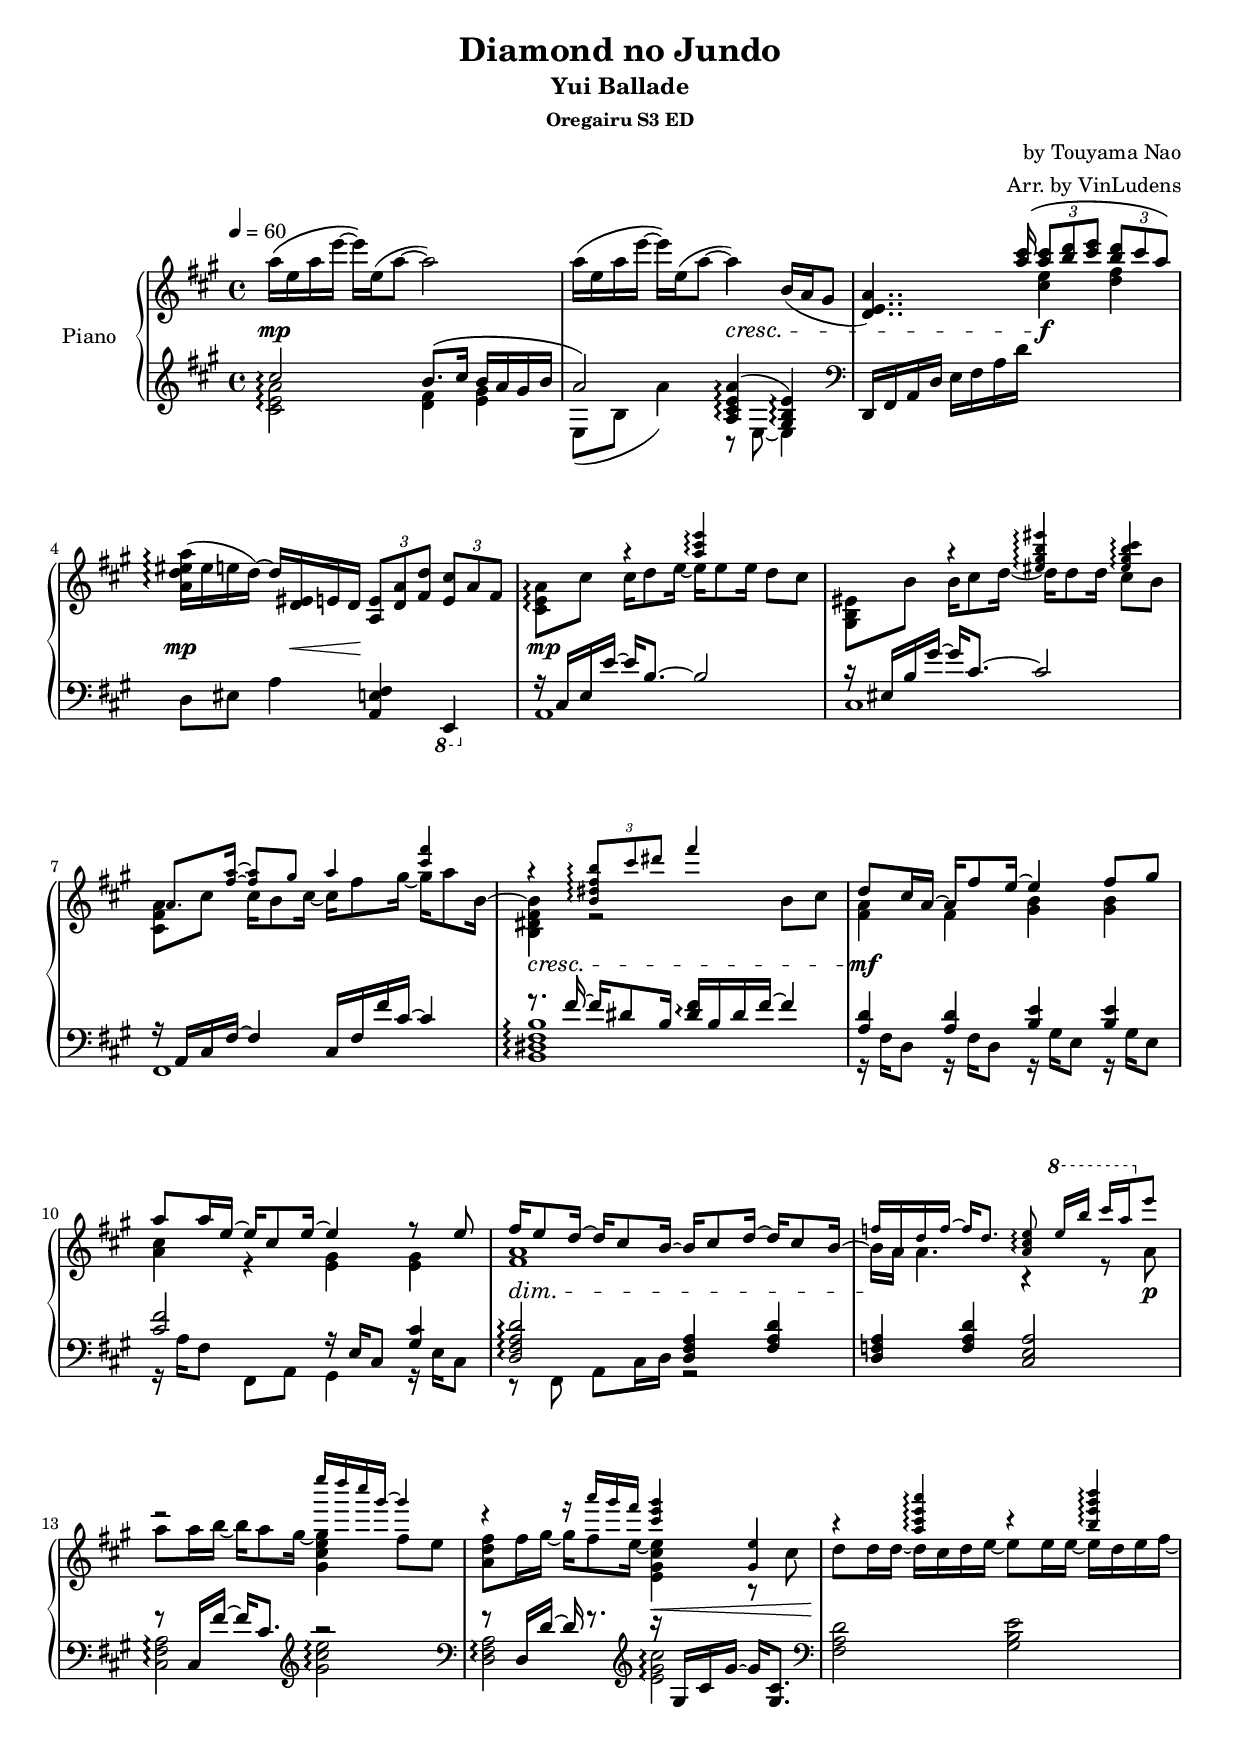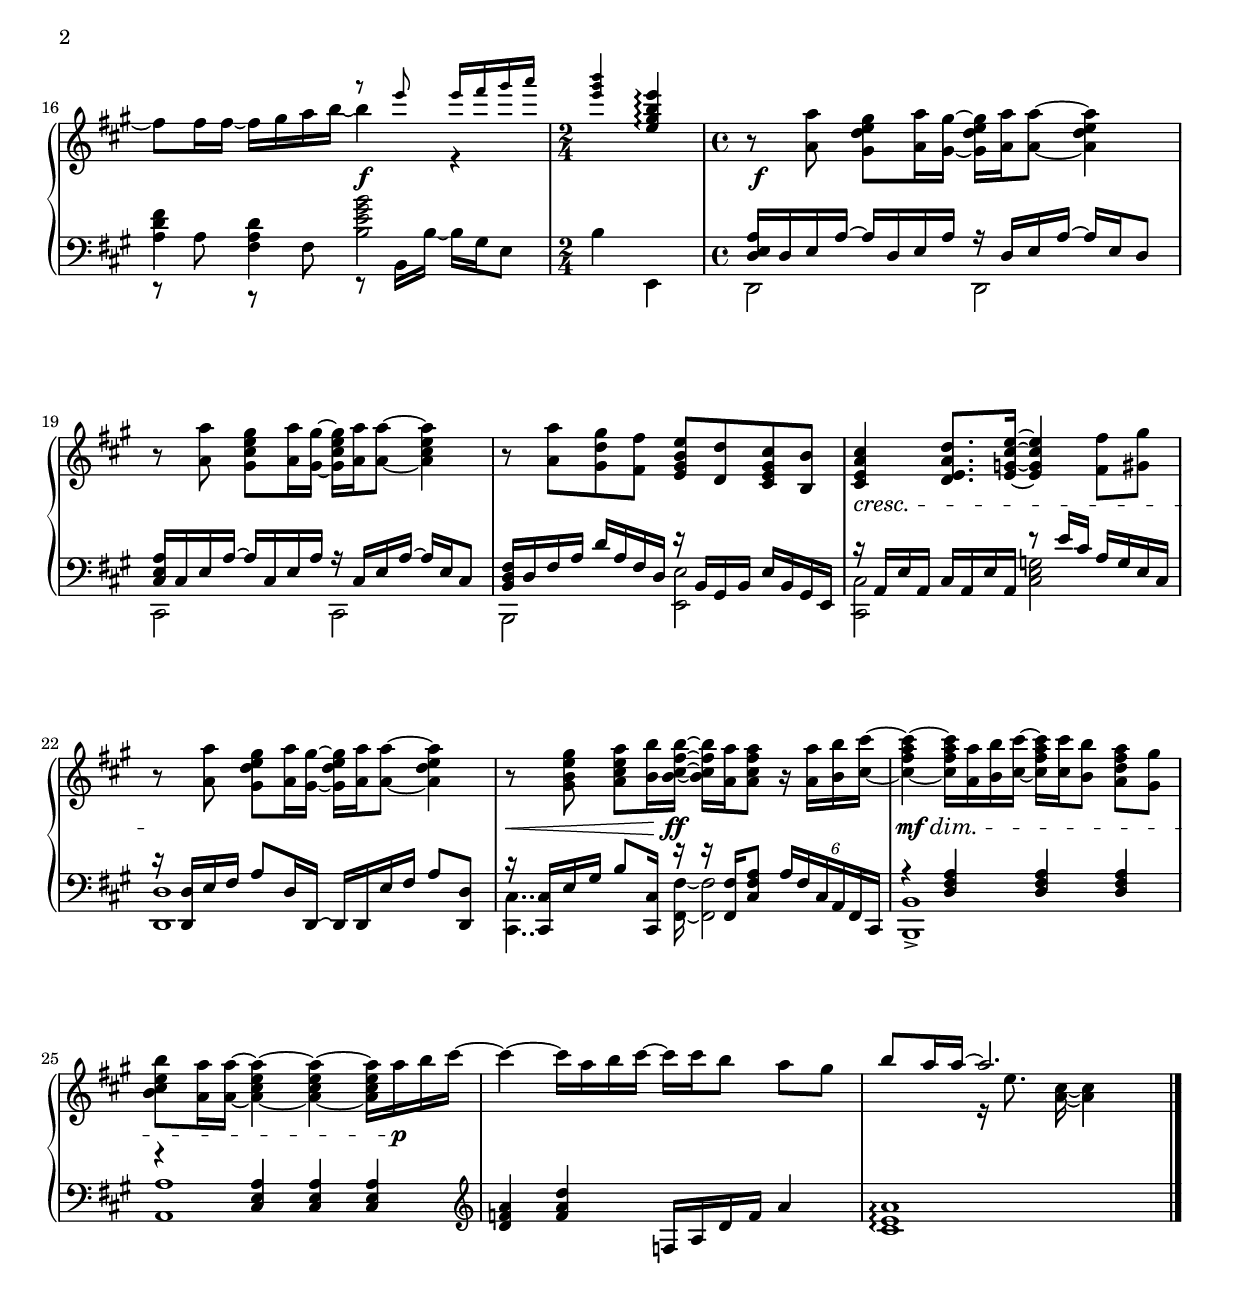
\version "2.20.0"

\header {
  title = "Diamond no Jundo"
  subtitle = "Yui Ballade"
  subsubtitle = "Oregairu S3 ED"
  %instrument = "Piano"
  composer = "by Touyama Nao"
  arranger = "Arr. by VinLudens"
}

#(set-global-staff-size 18)
%showLastLength = R1 * 10

\paper {
  #(set-paper-size "a4")
}

\version "2.20.0"


global = {
  \key fis \minor
  \time 4/4
}

% Some other usefull commands
%
% Staves -----------------------------------------------------------------------
%
% Use this to put notes into another staff
% \change Staff = "left" \voiceOne 
%
% Notes ------------------------------------------------------------------------
%
% Use this to merge heads
% \mergeDifferentlyHeadedOn
% \mergeDifferentlyDottedOn
%
% Feathered beams for in-/decreasing tempo
% \override Beam.grow-direction = #LEFT or #RIGHT or #'()
% \featherDurations #(ly:make-moment f/l) { music expr }
% NOTE: f/l represents the ratio between the durations of the
%       first and last notes in the group
%
% Arpeggios --------------------------------------------------------------------
%
% Use this to create cross-staff arpeggios
% \once \set PianoStaff.connectArpeggios = ##t
%
% Using ties with arpeggios
% \set tieWaitForNote = ##t
%
% Collision --------------------------------------------------------------------
%
% ignore = \override NoteColumn.ignore-collision = ##t
% use: \ignore { ... }
% use this to suppress the warning about clashing notes.  Please note that this
% does not just suppress warnings but stops LilyPond trying to resolve
% collisions at all and so may have unintended results unless used with care.
% 
% Ottavation -------------------------------------------------------------------
% 
% http://lilypond.org/doc/v2.18/Documentation/notation/displaying-pitches#ottava-brackets 
% Use this if you have multiple voices and an ottava that makes unwanted displacements.
%      
%      --> normal music
%      \set Staff.ottavation = #"8vb"
%      \once \override Staff.OttavaBracket.direction = #DOWN
%      \set Voice.middleCPosition = #(+ 6 7)
%      --> "ottavated" music
%      \unset Staff.ottavation
%      \unset Voice.middleCPosition
%      --> normal music

\version "2.20.0"
\version "2.20.0"


global = {
  \key fis \minor
  \time 4/4
}

% Some other usefull commands
%
% Staves -----------------------------------------------------------------------
%
% Use this to put notes into another staff
% \change Staff = "left" \voiceOne 
%
% Notes ------------------------------------------------------------------------
%
% Use this to merge heads
% \mergeDifferentlyHeadedOn
% \mergeDifferentlyDottedOn
%
% Feathered beams for in-/decreasing tempo
% \override Beam.grow-direction = #LEFT or #RIGHT or #'()
% \featherDurations #(ly:make-moment f/l) { music expr }
% NOTE: f/l represents the ratio between the durations of the
%       first and last notes in the group
%
% Arpeggios --------------------------------------------------------------------
%
% Use this to create cross-staff arpeggios
% \once \set PianoStaff.connectArpeggios = ##t
%
% Using ties with arpeggios
% \set tieWaitForNote = ##t
%
% Collision --------------------------------------------------------------------
%
% ignore = \override NoteColumn.ignore-collision = ##t
% use: \ignore { ... }
% use this to suppress the warning about clashing notes.  Please note that this
% does not just suppress warnings but stops LilyPond trying to resolve
% collisions at all and so may have unintended results unless used with care.
% 
% Ottavation -------------------------------------------------------------------
% 
% http://lilypond.org/doc/v2.18/Documentation/notation/displaying-pitches#ottava-brackets 
% Use this if you have multiple voices and an ottava that makes unwanted displacements.
%      
%      --> normal music
%      \set Staff.ottavation = #"8vb"
%      \once \override Staff.OttavaBracket.direction = #DOWN
%      \set Voice.middleCPosition = #(+ 6 7)
%      --> "ottavated" music
%      \unset Staff.ottavation
%      \unset Voice.middleCPosition
%      --> normal music


right = \absolute {
  \global

  \tempo 4=60

  a''16\( e'' a'' e''' ~ 16\) e''( a''8 ~ 2) |
  a''16\( e'' a'' e''' ~ 16\) e''( a''8 ~ 4) b'16( a' gis'8 |







  <d' e' a'>4..) \voiceOne <a'' cis'''>16\( \tuplet 3/2 4 { <a'' cis'''>8 <b'' d'''> <cis''' e'''> <b'' d'''> cis''' a''\) } | \oneVoice
  <a' d'' eis'' a''>16(\arpeggio eis'' e'' d'') ~ 16 <d' eis'> e' d' \tuplet 3/2 4 { <a e'>8 <d' a'> <fis' d''> <e' cis''> a' fis' } |

<< { \voiceTwo
      <cis' e' a'>\arpeggio cis''8 cis''16 d''8 e''16 ~ 16 e''8 e''16 d''8 cis'' |
      <gis b eis'>8 b'8 b'16 cis''8 d''16 ~ 16 8 16 cis''8 b' |
      <cis' fis' a'>8 cis''8 cis''16 b'8 cis''16 ~ 16 fis''8 gis''16 ~ 16 a''8 b'16 ^~ |
      <b dis' fis' b'>4 r2 b'8 cis'' |
    }
    \new Voice { \voiceOne \tiny
      s4 r4 <a'' cis''' e'''>\arpeggio s |
      s4 r4 <eis'' gis'' b'' eis'''>\arpeggio <eis'' gis'' b'' cis'''>4\arpeggio |
      a'8. <fis'' a''>16 ~ 8 gis'' a''4 <cis''' fis'''> |
      r4 \tuplet 3/2 { <b' dis'' fis'' b''>8\arpeggio cis''' dis''' } fis'''4 s |
    }
  >> \oneVoice

  << { \voiceOne
      d''8 cis''16 a' ~ 16 fis''8 e''16 ~ 4 fis''8 gis'' |
      a''8 a''16 e'' ~ 16 cis''8 e''16 ~ 4 r8 e'' |
      fis''16 e''8 d''16 ~ 16 cis''8 b'16 ~ 16 cis''8 d''16 ~ 16 cis''8 b'16 ~ | \voiceTwo
      16 a'16 4. r4 r8 a' |
    }
    \new Voice { \voiceTwo
      <fis' a'>4 fis' <gis' b'> q |
      <a' cis''>4 r <e' gis'> q |
      <fis' a'>1 | \voiceOne \tiny
      f''16 a' d'' f'' ~ 16 d''8. <a' cis'' e''>8\arpeggio \ottava 1 e'''16[ b'''] cis'''' a''' \ottava 0 e'''8 |
    }
  >> \oneVoice

  << { \voiceTwo
      a''8 a''16 b'' ~ 16 a''8 gis''16 ~ <gis' cis'' e'' gis''>4 fis''8 e'' |
      <a' d'' fis''>8 fis''16 gis''16 ~ 16 fis''8 e''16 ~ <e' gis' cis'' e''>4 r8 cis''8 |
      d''8 d''16 d'' ~ 16 cis'' d''16 e''16 ~ 8 16 16 ~ 16 d'' e''16 fis'' ~ |
      8 16 16 ~ 16 gis'' a'' b'' ~ 4 r | \time 2/4
      s2 | \time 4/4
    }
    \new Voice { \voiceOne \tiny
      r2 e''''16 d'''' cis'''' gis''' ~ 4 |
      r4 r16 a''' gis''' fis''' <cis''' e''' gis'''>4 <gis' e''>4 |
      s1 |
      s2 r8 e''' e'''16 fis''' gis''' a''' | \time 2/4
      <e''' gis''' b'''>4 \normalsize <e'' gis'' b'' e'''>\arpeggio | \time 4/4
    }
  >> \oneVoice


  r8 <a' a''> <gis' d'' e'' gis''>8 <a' a''>16 <gis' gis''> ~ <gis' d'' e'' gis''>16 <a' a''> <a' a''>8 ~ <a' d'' e'' a''>4 |
  r8 <a' a''> <gis' cis'' e'' gis''>8 <a' a''>16 <gis' gis''> ~ <gis' cis'' e'' gis''>16 <a' a''> <a' a''>8 ~ <a' cis'' e'' a''>4 |
  r8 <a' a''>8 <gis' d'' gis''> <fis' fis''>  <e' gis' b' e''> <d' d''>  <cis' e' gis' cis''> <b b'> |
   <cis' e' a' cis''>4  <d' e' a' d''>8.  <e' g' cis'' e''>16 ~ 4 <fis' fis''>8 <gis' gis''> |

  r8 <a' a''> <gis' d'' e'' gis''>8 <a' a''>16 <gis' gis''> ~ <gis' d'' e'' gis''>16 <a' a''> <a' a''>8 ~ <a' d'' e'' a''>4 |
  r8 <gis' b' e'' gis''> <a' cis'' e'' a''>8 <b' b''>16 <b' cis'' fis'' b''>16 ~ 16 <a' a''>  <a' cis'' fis'' a''>8  r16 <a' a''> <b' b''> <cis'' cis'''> ~ |
  <cis''~ fis'' a'' cis'''~>4 16 <a' a''> <b' b''> <cis'' cis'''>16 ~ <cis'' fis'' a'' cis'''>16 <cis'' cis'''> <b' b''>8 <a' d'' fis'' a''> <gis' gis''> |
  <b' cis'' e'' b''> <a' a''>16 <a' a''> ~ <a'~ cis'' e'' a''~>4 <a'~ cis'' e'' a''~>4 q16 a'' b'' cis''' ~ |















  4 ~ 16 a'' b'' cis''' ~ 16 cis''' b''8 a'' gis'' |
  << { b''8 a''16 a'' ~ 2. } \\ { s4 r16 e''8. <a' cis''>16 ~ 4 } >> |

  \bar "|,"

%}
}

\version "2.20.0"
\version "2.20.0"


global = {
  \key fis \minor
  \time 4/4
}

% Some other usefull commands
%
% Staves -----------------------------------------------------------------------
%
% Use this to put notes into another staff
% \change Staff = "left" \voiceOne 
%
% Notes ------------------------------------------------------------------------
%
% Use this to merge heads
% \mergeDifferentlyHeadedOn
% \mergeDifferentlyDottedOn
%
% Feathered beams for in-/decreasing tempo
% \override Beam.grow-direction = #LEFT or #RIGHT or #'()
% \featherDurations #(ly:make-moment f/l) { music expr }
% NOTE: f/l represents the ratio between the durations of the
%       first and last notes in the group
%
% Arpeggios --------------------------------------------------------------------
%
% Use this to create cross-staff arpeggios
% \once \set PianoStaff.connectArpeggios = ##t
%
% Using ties with arpeggios
% \set tieWaitForNote = ##t
%
% Collision --------------------------------------------------------------------
%
% ignore = \override NoteColumn.ignore-collision = ##t
% use: \ignore { ... }
% use this to suppress the warning about clashing notes.  Please note that this
% does not just suppress warnings but stops LilyPond trying to resolve
% collisions at all and so may have unintended results unless used with care.
% 
% Ottavation -------------------------------------------------------------------
% 
% http://lilypond.org/doc/v2.18/Documentation/notation/displaying-pitches#ottava-brackets 
% Use this if you have multiple voices and an ottava that makes unwanted displacements.
%      
%      --> normal music
%      \set Staff.ottavation = #"8vb"
%      \once \override Staff.OttavaBracket.direction = #DOWN
%      \set Voice.middleCPosition = #(+ 6 7)
%      --> "ottavated" music
%      \unset Staff.ottavation
%      \unset Voice.middleCPosition
%      --> normal music


left = \absolute {
  \global
  \clef "treble"
  \tempo 4=60
  << { \voiceOne \once \set PianoStaff.connectArpeggios = ##t
      cis''2\arpeggio b'8.\( cis''16 b' a' gis' b' |
      a'2\) <a cis' e' a'>4(\arpeggio <gis b e'>)\arpeggio |
    }
    \new Voice { \voiceTwo
      <cis' e' a'>2\arpeggio <d' fis'>4 <e' gis'> |
      e8( b a'4) r8 e ~ 4
    }
  >> \oneVoice
  \clef "bass"
  d,16 fis, a, d e fis a d' \change Staff = "right" \voiceTwo <cis'' e''>4 <d'' fis''> | \change Staff = "left" \oneVoice
  d8 eis a4 <a, e fis> \ottava -1 e,, \ottava 0 |

  << { \voiceOne
      r16 cis e e' ~ 16 b8. ~ 2 |
      r16 eis b gis' ~ 16 cis'8. ~ 2 |
      r16 a, cis fis ~ 4 cis16 fis fis' cis' ~ 4 |
      r8. fis'16 ~ 16 dis'8 b16 <dis' fis'>\arpeggio b dis' fis' ~ 4 |
     }
    \new Voice { \voiceTwo
      a,1 |
      cis1 |
      fis,1 |
      <b, dis fis b>1\arpeggio |
    }
  >> \oneVoice

  << { \voiceOne
      <a d'>4 q <b e'> q |
      <cis' fis'>2 r16 e cis8 <gis cis'>4 |
      <d fis a d'>2\arpeggio <d fis a>4 <fis a d'> |
      <d f a> <f a d'> <cis e a>2 |
    }
    \new Voice { \voiceTwo
      r16 fis d8 r16 fis d8 r16 gis e8 r16 gis e8 |
      r16 a fis8 fis, a, gis,4 r16 e cis8 |
      r8 fis, a, cis16 d r2 |
      s1 |
    }
  >> \oneVoice

  << { \voiceOne
      r8 cis16 fis' ~ 16 cis'8. r2 |
      r8 d16 d' ~ 16 r8. r16 gis cis' gis' ~ 16 <gis cis'>8. | \change Staff = "right" \tiny
      r4 <a'' cis''' e''' a'''>\arpeggio r <b'' e''' gis''' b'''>\arpeggio | \change Staff = "left" \normalsize \voiceTwo
      r8 a r fis r b,16 b ~ 16 gis e8 |  \time 2/4
      b4 e, | \time 4/4
    }
    \new Voice { \voiceTwo
      <cis fis a>2\arpeggio \clef "treble" <gis' cis'' e''>\arpeggio \clef "bass" |
      <d fis a>2\arpeggio \clef "treble" <e' gis' cis''>\arpeggio | \oneVoice \clef "bass"
      <fis a d'>2 <gis b e'> |
      <a d' fis'>4 <fis a d'> <b e' gis' b'>2 |
      s2 |
    }
  >> \oneVoice

  << { \voiceOne
      <d e a>16 d e a ~ a d e a r d e a ~ a e d8 |
      <cis e a>16 cis e a ~ a cis e a r cis e a ~ a e cis8 |
      <b, d fis>16 d fis a d' a fis d r b, gis, b, e b, gis, e, |
      r16 a, e a, cis a, e a, r8 e'16 cis' a g e cis |

      r16 <d, d> e16 fis a8 d16 d, ~ 16 d, e fis a8 <d, d> |
      r16 <cis, cis> e16 gis b8 <cis, cis>16 r16 r16 <fis, fis> <cis fis a>8 \tuplet 6/4 { a16 fis cis a, fis, cis, } |
      r4 <d fis a> q q |
      r4 <cis e a> q q |
    }
    \new Voice { \voiceTwo
      d,2 2  |
      cis,2 2 |
      b,,2 <e, e> |
      <cis, cis>2 <cis e g> |

      <d, d>1 |
      <cis, cis>4.. <fis, fis>16 ~ 2 |
      <b,, b,>1-> |
      <a, a>1 |
    }
  >> \oneVoice

  \clef "treble"
  <d' f' a'>4 <f' a' d''> f16 a d' f' a'4 |
  <cis' e' a'>1\arpeggio |

  \bar "|."

%}
}

\version "2.20.0"
\version "2.20.0"


global = {
  \key fis \minor
  \time 4/4
}

% Some other usefull commands
%
% Staves -----------------------------------------------------------------------
%
% Use this to put notes into another staff
% \change Staff = "left" \voiceOne 
%
% Notes ------------------------------------------------------------------------
%
% Use this to merge heads
% \mergeDifferentlyHeadedOn
% \mergeDifferentlyDottedOn
%
% Feathered beams for in-/decreasing tempo
% \override Beam.grow-direction = #LEFT or #RIGHT or #'()
% \featherDurations #(ly:make-moment f/l) { music expr }
% NOTE: f/l represents the ratio between the durations of the
%       first and last notes in the group
%
% Arpeggios --------------------------------------------------------------------
%
% Use this to create cross-staff arpeggios
% \once \set PianoStaff.connectArpeggios = ##t
%
% Using ties with arpeggios
% \set tieWaitForNote = ##t
%
% Collision --------------------------------------------------------------------
%
% ignore = \override NoteColumn.ignore-collision = ##t
% use: \ignore { ... }
% use this to suppress the warning about clashing notes.  Please note that this
% does not just suppress warnings but stops LilyPond trying to resolve
% collisions at all and so may have unintended results unless used with care.
% 
% Ottavation -------------------------------------------------------------------
% 
% http://lilypond.org/doc/v2.18/Documentation/notation/displaying-pitches#ottava-brackets 
% Use this if you have multiple voices and an ottava that makes unwanted displacements.
%      
%      --> normal music
%      \set Staff.ottavation = #"8vb"
%      \once \override Staff.OttavaBracket.direction = #DOWN
%      \set Voice.middleCPosition = #(+ 6 7)
%      --> "ottavated" music
%      \unset Staff.ottavation
%      \unset Voice.middleCPosition
%      --> normal music


crescPoco = \tweak DynamicText.self-alignment-X #LEFT 
        #(make-dynamic-script (markup #:normal-text #:italic "cresc. poco a poco"))

rit = \tweak DynamicText.self-alignment-X #LEFT #(make-dynamic-script
  (markup #:normal-text #:italic "rit."))

rall = \tweak DynamicText.self-alignment-X #LEFT #(make-dynamic-script
  (markup #:normal-text #:italic "rall."))

dynamics = {
  \global
  % allow text in the dynamics block to be centered vertically
  % \override TextScript.extra-offset = #'(0 . 1)

  s1\mp |
  s2 s2\cresc |
  s2 s\f |
  s4\mp s16 s8\< s16\! s2 |
  s1\mp | s1 | s1 |
  s1\cresc |
  s1\mf | s1 |
  s1\dim | 
  s2.\! s8 s8\p | s1 |
  s2 s2\< |
  s1\! |
  s2 s2\f |
  s2 |
  s1\f | s1 | s1 |
  s1\cresc |
  s1\! |
  s4\< s8. s16\ff s2 |
  s1\mf\dim |
  s2. s16 s8.\p |
%}
}


\score {
  \new PianoStaff \with {
    instrumentName = "Piano"
  } <<
    \new Staff = "right" \with {
      midiInstrument = "acoustic grand"
    } \right
    \new Dynamics = "Dynamics" \dynamics
    \new Staff = "left" \with {
      midiInstrument = "acoustic grand"
    } { \clef bass \left }
  >>
  \layout { }
  \midi {
    %\tempo 4=80
    \set Staff.midiMaximumVolume = #0.7
  }
}
